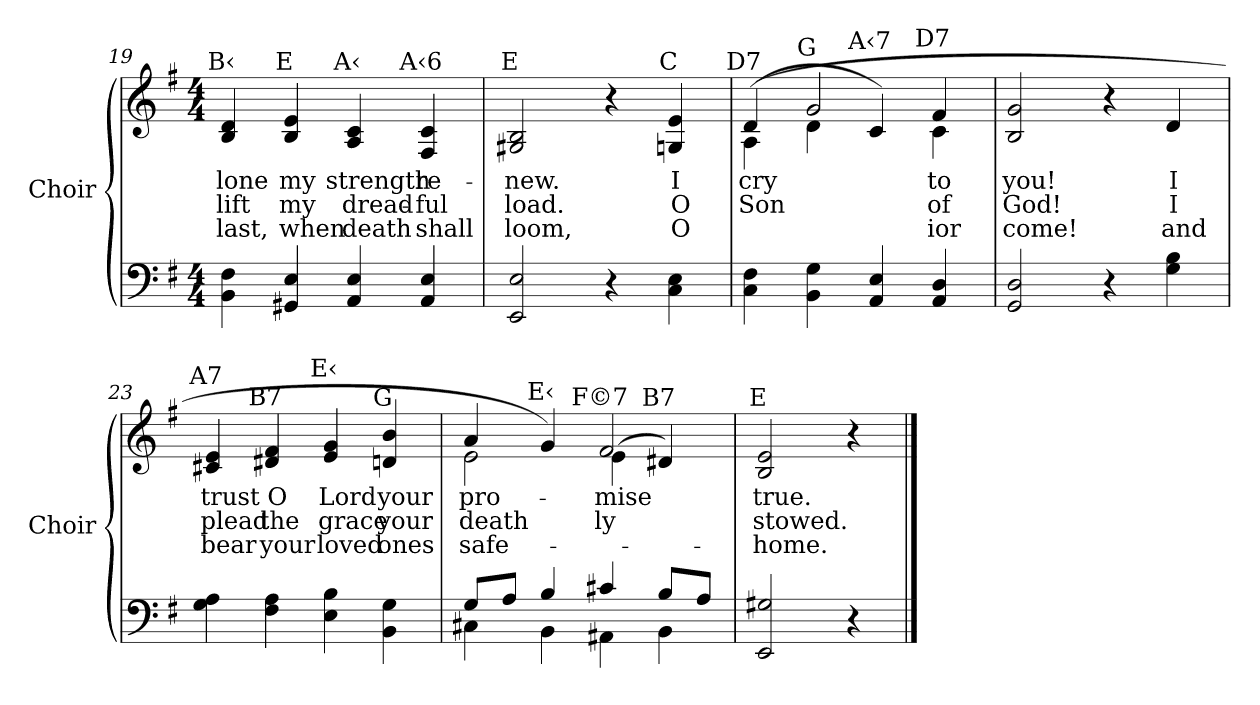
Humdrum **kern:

**kern	**kern	**text	**text	**text
*part1	*part1	*part1	*part1	*part1
*staff2	*staff1	*staff1	*staff1	*staff1
*I"Choir	*	*	*	*
*I'Choir	*	*	*	*
*clefF4	*clefG2	*	*	*
*k[f#]	*k[f#]	*	*	*
*G:	*G:	*	*	*
*M4/4	*M4/4	*	*	*
=19	=19	=19	=19	=19
!	!LO:TX:a:cj:t=B‹	!	!	!
!	!	!LO:LY:b:color=#000000	!LO:LY:b:color=#000000	!LO:LY:b:color=#000000
4BBi\ 4F#i	4Bi/ 4di	-lone	lift	last,
!	!LO:TX:a:cj:t=E	!	!	!
!	!	!LO:LY:b:color=#000000	!LO:LY:b:color=#000000	!LO:LY:b:color=#000000
4GG#Xi/ 4Ei	4Bi/ 4ei	my	my	when
!	!LO:TX:a:cj:t=A‹	!	!	!
!	!	!LO:LY:b:color=#000000	!LO:LY:b:color=#000000	!LO:LY:b:color=#000000
4AAi/ 4Ei	4Ai/ 4ci	strength	dread-	death
!	!LO:TX:a:cj:t=A‹6	!	!	!
!	!	!LO:LY:b:color=#000000	!LO:LY:b:color=#000000	!LO:LY:b:color=#000000
4AAi/ 4Ei	4F#i/ 4ci	re-	-ful	shall
=20	=20	=20	=20	=20
!	!LO:TX:a:cj:t=E	!	!	!
!	!	!LO:LY:b:color=#000000	!LO:LY:b:color=#000000	!LO:LY:b:color=#000000
2EEi/ 2Ei	2G#Xi/ 2Bi	-new.	load.	loom,
4r	4r	.	.	.
!	!LO:TX:a:cj:t=C	!	!	!
!	!	!LO:LY:b:color=#000000	!LO:LY:b:color=#000000	!LO:LY:b:color=#000000
4Ci\ 4Ei	4Gni/ 4ei	I	O	O
=21	=21	=21	=21	=21
!	!	!LO:LY:b:color=#000000	!	!
*	*^	*	*	*
!	!LO:TX:a:cj:t=D7	!	!	!	!
!	!	!	!LO:LY:b:color=#000000	!LO:LY:b:color=#000000	!
4Ci\ 4F#i	(4di/	(4Ai\	cry	Son	.
!	!LO:TX:a:cj:t=G	!	!	!	!
4BBi\ 4Gi	2gi/	4di\	.	.	.
!	!	!LO:TX:a:cj:t=A‹7	!	!	!
4AAi/ 4Ei	.	4ci/)	.	.	.
!	!LO:TX:a:cj:t=D7	!	!	!	!
!	!	!	!LO:LY:b:color=#000000	!LO:LY:b:color=#000000	!LO:LY:b:color=#000000
4AAi/ 4Di	4f#i/	4ci\	to	of	-ior
*	*v	*v	*	*	*
!!LO:LB:g=z
=22	=22	=22	=22	=22
*	*^	*	*	*
!	!LO:TX:a:cj:t=G	!	!	!	!
!	!	!	!LO:LY:b:color=#000000	!LO:LY:b:color=#000000	!LO:LY:b:color=#000000
*	*v	*v	*	*	*
2GGi/ 2Di	2Bi/ 2gi	you!	God!	come!
4r	4r	.	.	.
!	!	!LO:LY:b:color=#000000	!LO:LY:b:color=#000000	!LO:LY:b:color=#000000
4Gi\ 4Bi	4di/	I	I	and
=23	=23	=23	=23	=23
!	!LO:TX:a:cj:t=A7	!	!	!
!	!	!LO:LY:b:color=#000000	!LO:LY:b:color=#000000	!LO:LY:b:color=#000000
4Gi\ 4Ai	4c#Xi/ 4ei	trust	plead	bear
!	!LO:TX:a:cj:t=B7	!	!	!
!	!	!LO:LY:b:color=#000000	!LO:LY:b:color=#000000	!LO:LY:b:color=#000000
4F#i\ 4Ai	4d#Xi/ 4f#i	O	the	your
!	!LO:TX:a:cj:t=E‹	!	!	!
!	!	!LO:LY:b:color=#000000	!LO:LY:b:color=#000000	!LO:LY:b:color=#000000
4Ei\ 4Bi	4ei/ 4gi	Lord	grace	loved
!	!LO:TX:a:cj:t=G	!	!	!
!	!	!LO:LY:b:color=#000000	!LO:LY:b:color=#000000	!LO:LY:b:color=#000000
4BBi\ 4Gi	4dni/ 4bi	your	your	ones
=24	=24	=24	=24	=24
*^	*	*	*	*
!	!	!LO:TX:a:cj:t=A7	!	!	!
!	!	!	!LO:LY:b:color=#000000	!LO:LY:b:color=#000000	!LO:LY:b:color=#000000
*	*	*^	*	*	*
8Gi/L	4C#Xi\	4ai/	2ei\	pro-	death	safe-
8Ai/J	.	.	.	.	.	.
!	!	!LO:TX:a:cj:t=E‹	!	!	!	!
4Bi/	4BBi\	4gi/)	.	.	.	.
!	!	!	!	!LO:LY:b:color=#000000	!	!
!	!	!LO:TX:a:cj:t=F©7	!	!	!	!
!	!	!	!	!LO:LY:b:color=#000000	!LO:LY:b:color=#000000	!
4c#Xi/	4AA#Xi\	2f#i/	(4ei\	-mise	-ly	.
!	!	!	!LO:TX:a:cj:t=B7	!	!	!
8Bi/L	4BBi\	.	4d#Xi/)	.	.	.
8Ai/J	.	.	.	.	.	.
*v	*v	*	*	*	*	*
*	*v	*v	*	*	*
=25	=25	=25	=25	=25
!	!LO:TX:a:cj:t=E	!	!	!
!	!	!LO:LY:b:color=#000000	!LO:LY:b:color=#000000	!LO:LY:b:color=#000000
2EEi/ 2G#Xi	2Bi/ 2ei	true.	-stowed.	home.
4r	4r	.	.	.
==	==	==	==	==
*-	*-	*-	*-	*-
